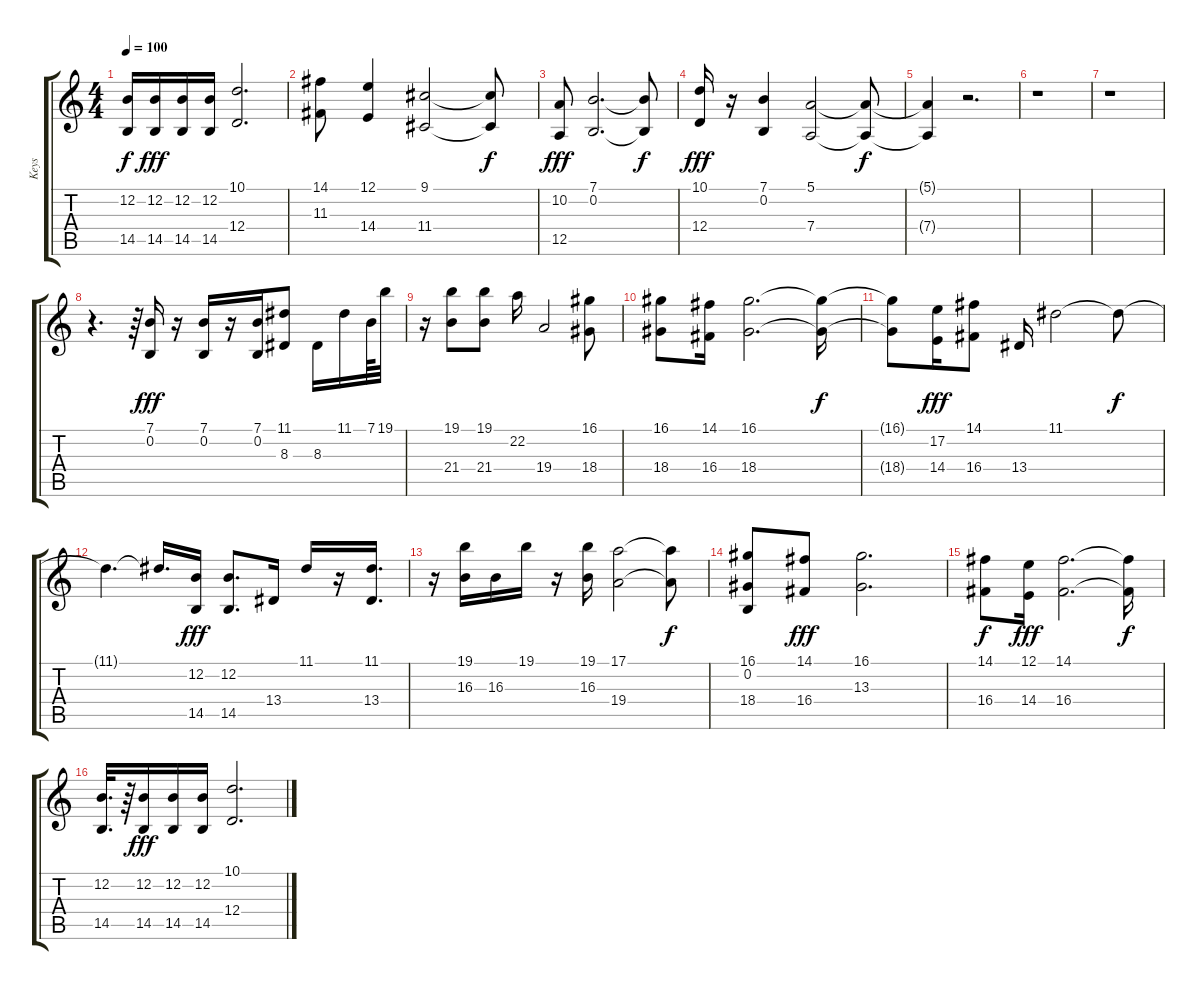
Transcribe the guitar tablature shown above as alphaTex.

\track ("Keys" "Keys") {instrument synthbrass1}
\staff {score tabs}
\tuning (E4 B3 G3 D3 A2 E2) {hide}
\ts (4 4)
\tempo 100
\clef g2
\ks c
(12.2 14.5).16{dy f} (12.2 14.5).16{dy fff} (12.2 14.5).16 (12.2 14.5).16 (10.1 12.4).2{d} |
(14.1 11.3).8 (12.1 14.4).4 (9.1 11.4).2 (9.1{t} 11.4{t}).8{dy f} |
(10.2 12.5).8{dy fff} (7.1 0.2).2{d} (7.1{t} 0.2{t}).8{dy f} |
(10.1 12.4).16{dy fff} r.16 (7.1 0.2).4 (5.1 7.4).2 (5.1{t} 7.4{t}).8{dy f} |
(5.1{t} 7.4{t}).4 r.2{d} |
r.1 |
r.1 |
r.4{d} r.64 (7.1 0.2).16{dy fff} r.16 (7.1 0.2).16 r.16 (7.1 0.2).16 (11.1 8.3).8 8.3.16 11.1.16 7.1.64 19.1.32 |
r.16 (19.1 21.4).8 (19.1 21.4).8 22.2.16 19.4.2 (16.1 18.4).8 |
(16.1 18.4).8 (14.1 16.4).16 (16.1 18.4).2{d} (16.1{t} 18.4{t}).16{dy f} |
(16.1{t} 18.4{t}).8 (17.2 14.4).16{dy fff} (14.1 16.4).8 13.4.16 11.1.2 11.1{t}.8{dy f} |
11.1{t}.4{d} 11.1{t}.16{d} (12.2 14.5).16{dy fff} (12.2 14.5).8{d} 13.4.16 11.1.16 r.16 (11.1 13.4).16{d} |
r.16 (19.1 16.3).16 16.3.16 19.1.16 r.16 (19.1 16.3).16 (17.1 19.4).2 (17.1{t} 19.4{t}).8{dy f} |
(16.1 0.2 18.4).8 (14.1 16.4).8{dy fff} (16.1 13.3).2{d} |
(14.1 16.4).8{dy f} (12.1 14.4).16{dy fff} (14.1 16.4).2{d} (14.1{t} 16.4{t}).16{dy f} |
(12.2 14.5).32{d} r.64 (12.2 14.5).16{dy fff} (12.2 14.5).16 (12.2 14.5).16 (10.1 12.4).2{d}
